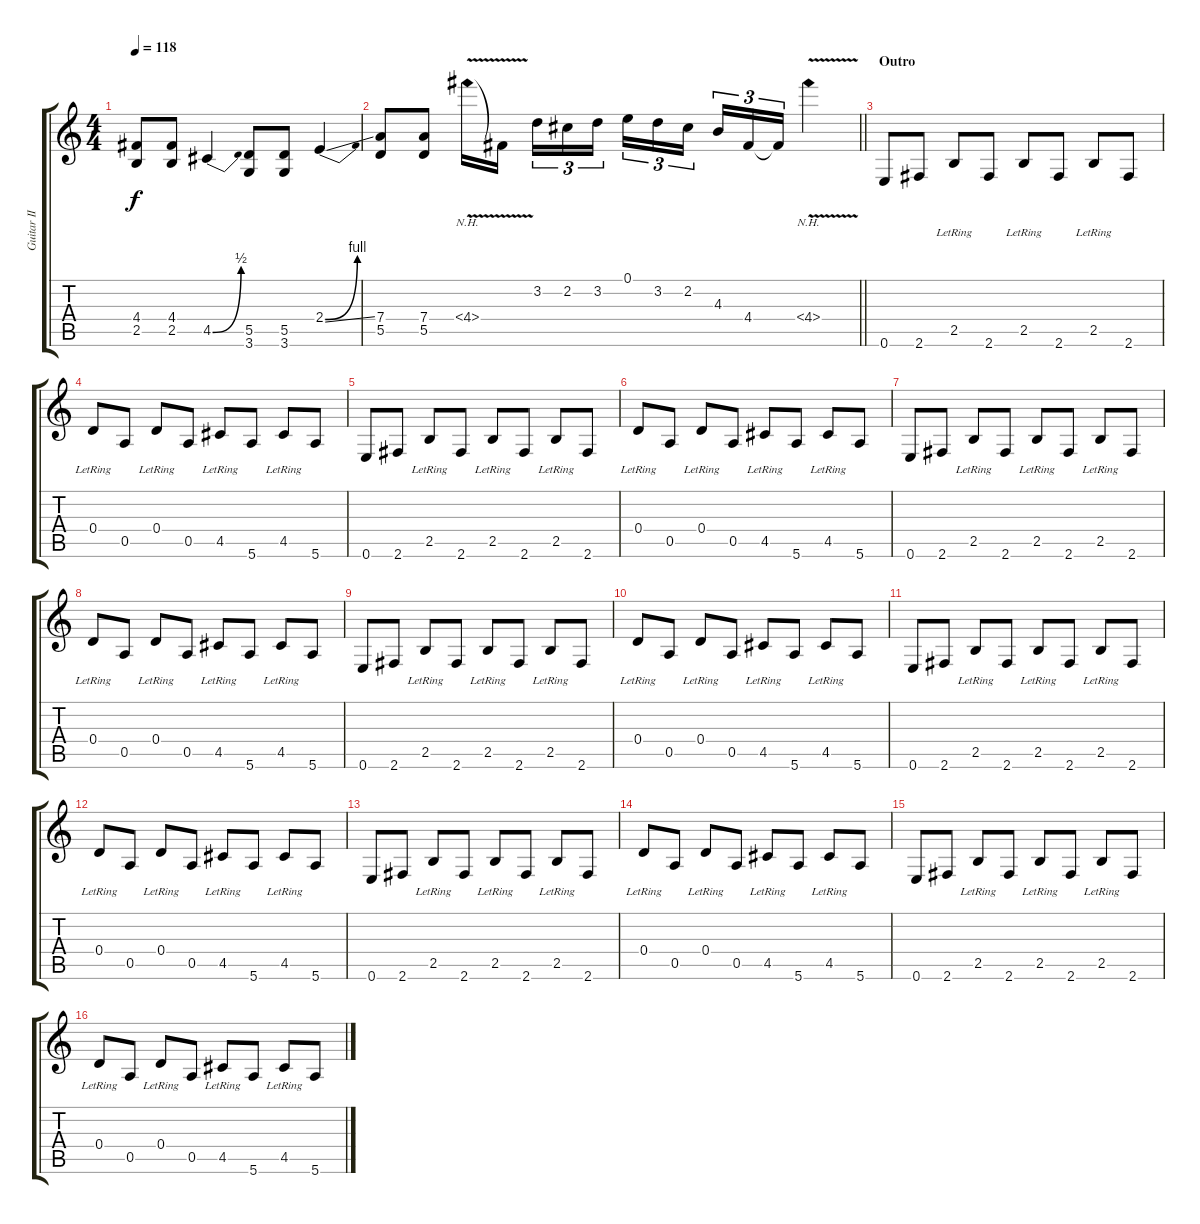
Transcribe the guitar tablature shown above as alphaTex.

\track ("Guitar II" "Guitar II") {instrument overdrivenguitar}
\staff {score tabs}
\tuning (E4 B3 G3 D3 A2 E2) {hide}
\ts (4 4)
\tempo 118
\clef g2
\ks c
(4.4 2.5).8{dy f} (4.4 2.5).8 4.5{be (bend 0 0 60 2)}.4 (5.5 3.6).8 (5.5 3.6).8 2.4{be (bend 0 0 60 4) ss}.4 |
\barLineRight lightlight
(7.4 5.5).8 (7.4 5.5).8 4.4{nh v}.16 4.4{t}.16{beam splitsecondary} 3.2.16{tu (3 2)} 2.2.16{tu (3 2)} 3.2.16{tu (3 2)} 0.1.16{tu (3 2)} 3.2.16{tu (3 2)} 2.2.16{tu (3 2) beam splitsecondary} 4.3.16{tu (3 2)} 4.4.16{tu (3 2)} 4.4{t}.16{tu (3 2)} 4.4{nh v}.4 |
\section ("" "Outro")
0.6.8 2.6.8 2.5{lr}.8 2.6.8 2.5{lr}.8 2.6.8 2.5{lr}.8 2.6.8 |
0.4{lr}.8 0.5.8 0.4{lr}.8 0.5.8 4.5{lr}.8 5.6.8 4.5{lr}.8 5.6.8 |
0.6.8 2.6.8 2.5{lr}.8 2.6.8 2.5{lr}.8 2.6.8 2.5{lr}.8 2.6.8 |
0.4{lr}.8 0.5.8 0.4{lr}.8 0.5.8 4.5{lr}.8 5.6.8 4.5{lr}.8 5.6.8 |
0.6.8 2.6.8 2.5{lr}.8 2.6.8 2.5{lr}.8 2.6.8 2.5{lr}.8 2.6.8 |
0.4{lr}.8 0.5.8 0.4{lr}.8 0.5.8 4.5{lr}.8 5.6.8 4.5{lr}.8 5.6.8 |
0.6.8 2.6.8 2.5{lr}.8 2.6.8 2.5{lr}.8 2.6.8 2.5{lr}.8 2.6.8 |
0.4{lr}.8 0.5.8 0.4{lr}.8 0.5.8 4.5{lr}.8 5.6.8 4.5{lr}.8 5.6.8 |
0.6.8 2.6.8 2.5{lr}.8 2.6.8 2.5{lr}.8 2.6.8 2.5{lr}.8 2.6.8 |
0.4{lr}.8 0.5.8 0.4{lr}.8 0.5.8 4.5{lr}.8 5.6.8 4.5{lr}.8 5.6.8 |
0.6.8 2.6.8 2.5{lr}.8 2.6.8 2.5{lr}.8 2.6.8 2.5{lr}.8 2.6.8 |
0.4{lr}.8 0.5.8 0.4{lr}.8 0.5.8 4.5{lr}.8 5.6.8 4.5{lr}.8 5.6.8 |
0.6.8 2.6.8 2.5{lr}.8 2.6.8 2.5{lr}.8 2.6.8 2.5{lr}.8 2.6.8 |
0.4{lr}.8 0.5.8 0.4{lr}.8 0.5.8 4.5{lr}.8 5.6.8 4.5{lr}.8 5.6.8
